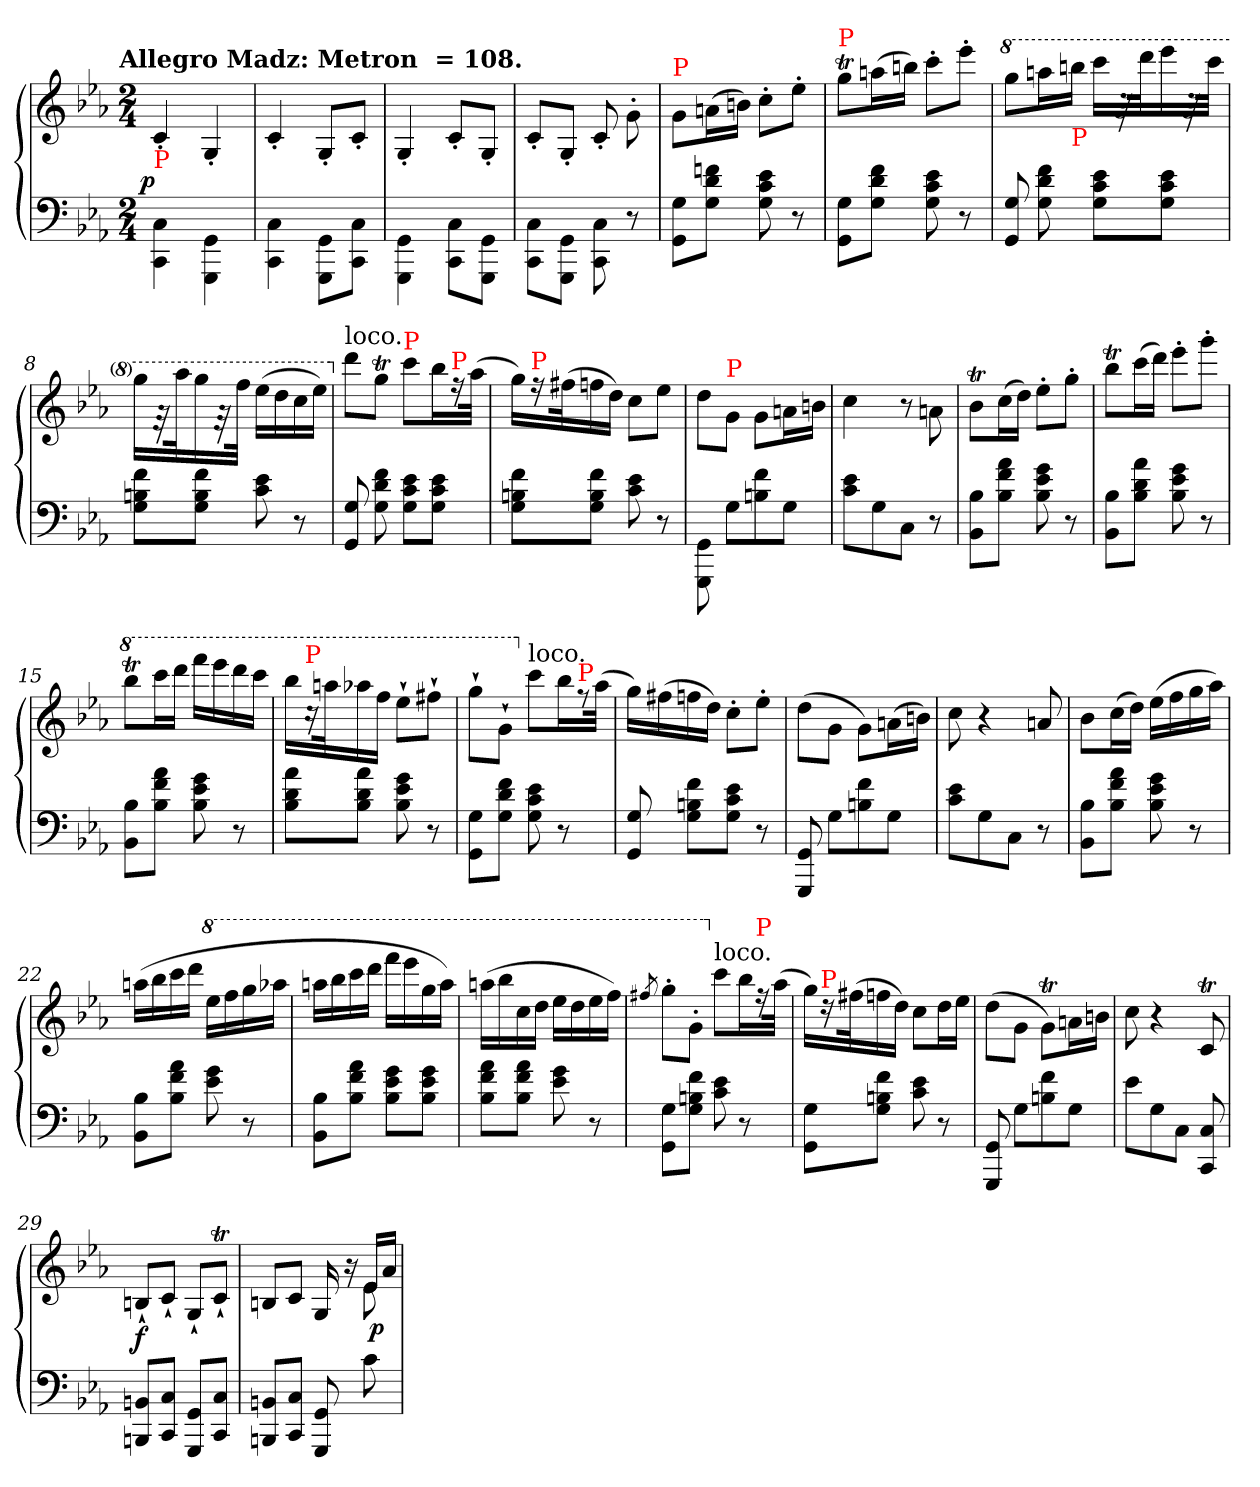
**kern	**kern	**dynam
*part1	*part1	*part1
*staff2	*staff1	*staff1/2
*clefF4	*clefG2	*
*k[b-e-a-]	*k[b-e-a-]	*
*c:	*c:	*
!!LO:TX:omd:t=Allegro Madz&colon; Metron &nbsp;=&nbsp;108.
*M2/4	*M2/4	*
*MM64	*MM64	*
=1	=1	=1
!	!LO:TX:b:color=red:t=P	!
!	!	!LO:DY:rj
4C\ 4CC\	4c'>/	p
4GG\ 4GGG\	4G'>/	.
=2	=2	=2
4C\ 4CC\	4c'>/	.
8GG\ 8GGG\L	8G'>/L	.
8C\ 8CC\J	8c'>/J	.
=3	=3	=3
4GG\ 4GGG\	4G'>/	.
8C\ 8CC\L	8c'>/L	.
8GG\ 8GGG\J	8G'>/J	.
=4	=4	=4
8C\ 8CC\L	8c'>/L	.
8GG\ 8GGG\J	8G'>/J	.
8C\ 8CC\	8c'>/	.
8r	8g'>\	.
=5	=5	=5
!	!LO:TX:a:color=red:t=P	!
8G 8GGL	8g\L	.
8fn 8d 8GJ	(>16an\L	.
.	16bnJJ)	.
8e-\ 8c\ 8G\	8cc'\L	.
8r	8ee-'\J	.
=6	=6	=6
!	!LO:TX:a:color=red:t=P	!
8G 8GGL	8ggt\L	.
8f\ 8d\ 8G\J	(>16aan\L	.
.	16bbnJJ)	.
8e-\ 8c\ 8G\	8ccc'>L	.
8r	8eee-'>J	.
=7	=7	=7
*	*8va	*
8G/ 8GG/	8gggL	.
8f\ 8d\ 8G\	16aaanL	.
!	!LO:TX:b:color=red:t=P	!
.	16bbbnJJ	.
8e- 8c 8GL	16ccccLL	.
.	32rgg	.
.	32ddddk	.
8e- 8c 8GJ	16eeee-	.
.	32rgg	.
.	32ccccJJk	.
=8	=8	=8
8f 8Bn 8GL	16gggLL	.
.	32ree	.
.	32aaa-k	.
8f 8B 8GJ	16ggg	.
.	32ree	.
.	32fffJJk	.
8e-\ 8c\	(>16eee-LL	.
.	16ddd	.
8r	16ccc	.
.	16eee-JJ)	.
=9	=9	=9
*	*X8va	*
!	!LO:TX:a:t=loco.	!
8G/ 8GG/	8dddL	.
8f\ 8d\ 8G\	8ggtJ	.
!	!LO:TX:a:color=red:t=P	!
8e- 8c 8GL	8cccL	.
8e- 8c 8GJ	16bb-L	.
!	!LO:TX:a:color=red:t=P	!
!	!LO:N:vis=16	!
.	32rff	.
.	(32aa-JJk	.
=10	=10	=10
8f\ 8Bn\ 8G\L	16ggLL)	.
!	!LO:TX:a:color=red:t=P	!
!	!LO:N:vis=16	!
.	32rff	.
.	(>32ff#Xk	.
8f\ 8B\ 8G\J	16ffn	.
.	16ddJJ)	.
8e- 8c	8ccL	.
8r	8ee-J	.
=11	=11	=11
8GG\ 8GGG\	8ddL	.
!	!LO:TX:a:color=red:t=P	!
8GL	8gJ	.
8f 8Bn	8g\L	.
8GJ	16anL	.
.	16bnJJ	.
=12	=12	=12
8e-\ 8c\L	4cc	.
8G	.	.
8CJ	8r	.
8r	8an\	.
=13	=13	=13
8B- 8BB-L	8b-TL	.
8a-\ 8f\ 8B-\J	(>16ccL	.
.	16ddJJ)	.
8g\ 8e-\ 8B-\	8ee-'L	.
8r	8gg'J	.
=14	=14	=14
8B- 8BB-L	8bb-TL	.
8a-\ 8d\ 8B-\J	(>16cccL	.
.	16dddJJ)	.
8g\ 8e-\ 8B-\	8eee-'L	.
8r	8ggg'J	.
=15	=15	=15
*	*8va	*
8B- 8BB-L	8bbb-T<L	.
8a-\ 8f\ 8B-\J	16ccccL	.
.	16ddddJJ	.
8g\ 8e-\ 8B-\	16ffffLL	.
.	16eeee-	.
8r	16dddd	.
.	16ccccJJ	.
=16	=16	=16
8a-\ 8d\ 8B-\L	16bbb-LL	.
!	!LO:TX:a:color=red:t=P	!
!	!LO:N:vis=16	!
.	32rbb	.
.	32aaank	.
8a-\ 8d\ 8B-\J	16aaa-X	.
.	16fffJJ	.
8g\ 8e-\ 8B-\	8eee-`>\L	.
8r	8fff#X`>J	.
=17	=17	=17
8G 8GGL	8ggg`>L	.
8f\ 8d\ 8G\J	8gg`>J	.
*	*X8va	*
!	!LO:TX:a:t=loco.	!
8e-\ 8c\ 8G\	8cccL	.
8r	16bb-L	.
!	!LO:TX:a:color=red:t=P	!
!	!LO:N:vis=8	!
.	32rff	.
.	(>32aa-JJk	.
=18	=18	=18
8G/ 8GG/	16ggLL)	.
.	(>16ff#X	.
8f\ 8Bn\ 8G\L	16ffn	.
.	16ddJJ)	.
8e- 8c 8GJ	8cc'\L	.
8r	8ee-'J	.
=19	=19	=19
8GG/ 8GGG/	(>8ddL	.
8G\L	8gJ	.
8f 8Bn	8g\L)	.
8GJ	(>16anL	.
.	16bnJJ)	.
=20	=20	=20
8e- 8cL	8cc	.
8G	4r	.
8CJ	.	.
8r	8an	.
=21	=21	=21
8B- 8BB-L	8b-L	.
8a- 8f 8B-J	(>16ccL	.
.	16ddJJ)	.
8g 8e- 8B-	(>16ee-LL	.
.	16ff	.
8r	16gg	.
.	16aa-JJ)	.
=22	=22	=22
8B- 8BB-L	(>16aanLL	.
.	16bb-	.
8a- 8f 8B-J	16ccc	.
.	16dddJJ	.
*	*8va	*
8g 8e-	16eee-LL	.
.	16fff	.
8r	16ggg	.
.	16aaa-XJJ	.
=23	=23	=23
8B- 8BB-L	16aaanLL	.
.	16bbb-	.
8a- 8f 8B-J	16cccc	.
.	16ddddJJ	.
8g 8e- 8B-L	16ffffLL	.
.	16eeee-	.
8g 8e- 8B-J	16ggg	.
.	16aaaJJ)	.
=24	=24	=24
8a- 8f 8B-L	(>16aaanLL	.
.	16bbb-	.
8a- 8f 8B-J	16ccc	.
.	16dddJJ	.
8g 8e-	16eee-LL	.
.	16ddd	.
8r	16eee-	.
.	16fffJJ)	.
=25	=25	=25
.	8qfff#X/	.
8G 8GGL	8ggg'\L	.
8f 8Bn 8GJ	8gg'J	.
*	*X8va	*
!	!LO:TX:a:t=loco.	!
8e- 8c	8cccL	.
8r	16bb-L	.
!	!LO:TX:a:color=red:t=P	!
!	!LO:N:vis=16	!
.	32rff	.
.	(>32aa-JJk	.
=26	=26	=26
8G 8GGL	16ggLL)	.
!	!LO:TX:a:color=red:t=P	!
!	!LO:N:vis=16	!
.	32rdd	.
.	(>32ff#Xk	.
8f 8Bn 8GJ	16ffn	.
.	16ddJJ)	.
8e- 8c	8cc\L	.
8r	16ddL	.
.	16ee-JJ	.
=27	=27	=27
8GG/ 8GGG/	(>8ddL	.
8GL	8gJ	.
8f\ 8Bn\	8gt\L)	.
8GJ	16anL	.
.	16bnJJ	.
=28	=28	=28
8e-L	8cc	.
8G	4r	.
8CJ	.	.
8C 8CC	8cT	.
=29	=29	=29
8BBn 8BBBL	8Bn`>L	f
8C 8CCJ	8c`>J	.
8GG 8GGGL	8G`>L	.
8C 8CCJ	8cT`>J	.
=30	=30	=30
*	*^	*
8BBn 8BBBL	8BnL	4.ryy	.
8C 8CCJ	8cJ	.	.
8GG/ 8GGG/	16G	.	.
.	16r	.	.
8c\	16e-LL	8e-\	.
!	!	!	!LO:DY:rj
.	16a-/JJ	.	p
*	*v	*v	*
=	=	=
*-	*-	*-
